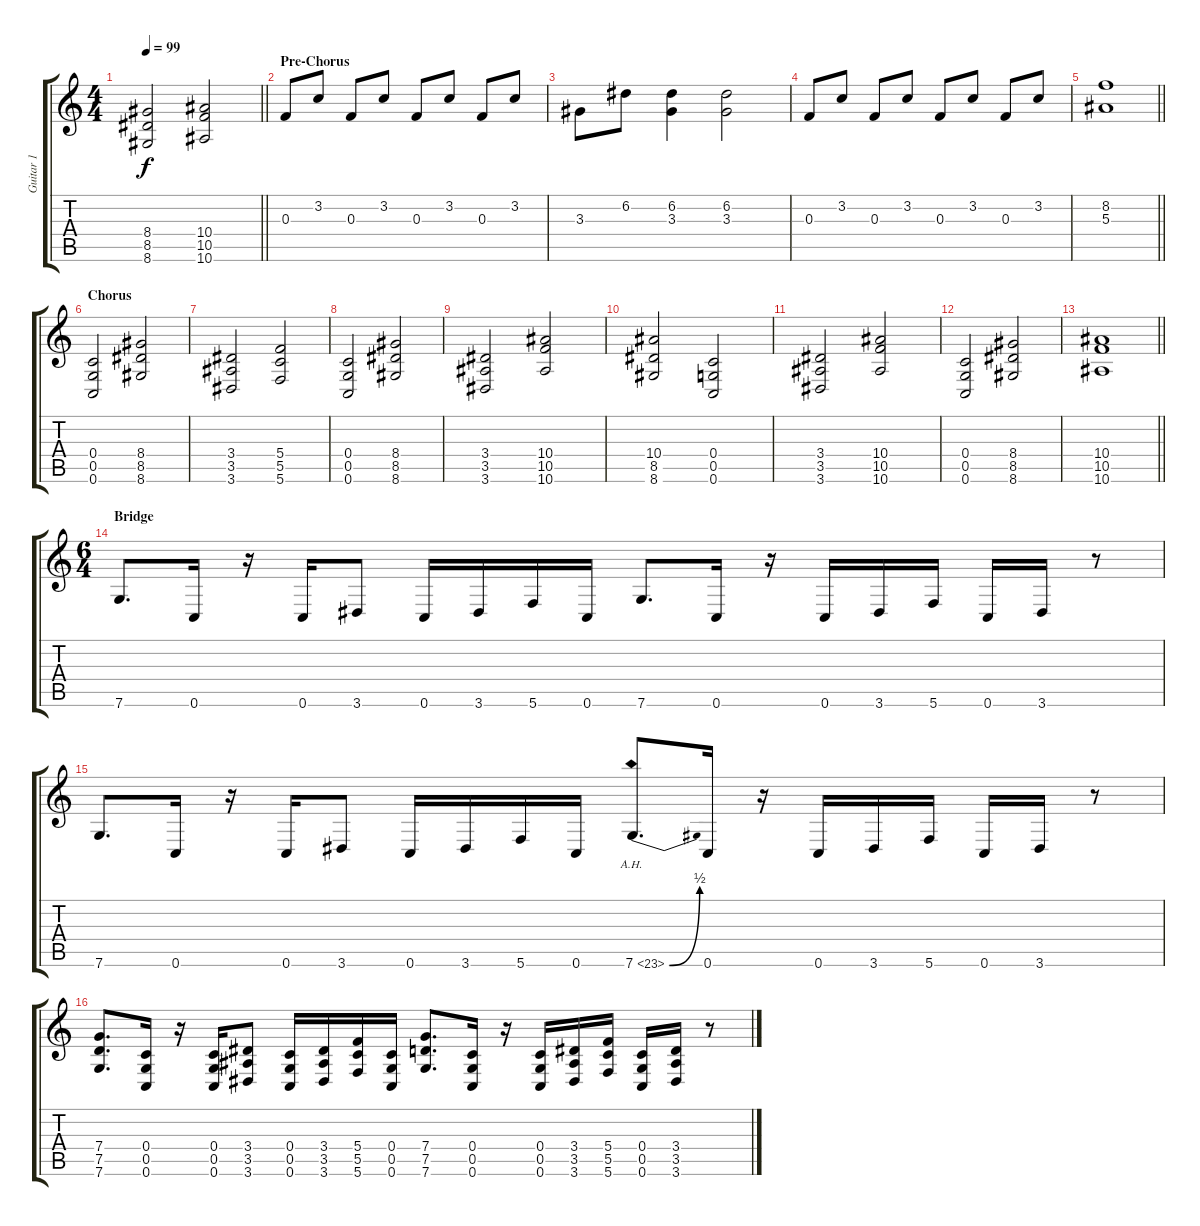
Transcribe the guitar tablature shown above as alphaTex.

\track ("Guitar 1" "Guitar 1") {instrument distortionguitar}
\staff {score tabs}
\tuning (D4 A3 F3 C3 G2 C2) {hide}
\ts (4 4)
\tempo 99
\clef g2
\barLineRight lightlight
\ks c
(8.4 8.5 8.6).2{dy f} (10.4 10.5 10.6).2 |
\section ("" "Pre-Chorus")
0.3.8{instrument electricguitarclean} 3.2.8 0.3.8 3.2.8 0.3.8 3.2.8 0.3.8 3.2.8 |
3.3.8 6.2.8 (6.2 3.3).4 (6.2 3.3).2 |
0.3.8 3.2.8 0.3.8 3.2.8 0.3.8 3.2.8 0.3.8 3.2.8 |
\barLineRight lightlight
(8.2 5.3).1 |
\section ("" "Chorus")
(0.4 0.5 0.6).2{instrument distortionguitar} (8.4 8.5 8.6).2 |
(3.4 3.5 3.6).2 (5.4 5.5 5.6).2 |
(0.4 0.5 0.6).2 (8.4 8.5 8.6).2 |
(3.4 3.5 3.6).2 (10.4 10.5 10.6).2 |
(10.4 8.5 8.6).2 (0.4 0.5 0.6).2 |
(3.4 3.5 3.6).2 (10.4 10.5 10.6).2 |
(0.4 0.5 0.6).2 (8.4 8.5 8.6).2 |
\barLineRight lightlight
(10.4 10.5 10.6).1 |
\ts (6 4)
\section ("" "Bridge")
7.6.8{d} 0.6.16 r.16 0.6.16 3.6.8 0.6.16 3.6.16 5.6.16 0.6.16 7.6.8{d} 0.6.16 r.16 0.6.16 3.6.16 5.6.16 0.6.16 3.6.16 r.8 |
7.6.8{d} 0.6.16 r.16 0.6.16 3.6.8 0.6.16 3.6.16 5.6.16 0.6.16 7.6{be (bend 0 0 60 2) ah 16}.8{d} 0.6.16 r.16 0.6.16 3.6.16 5.6.16 0.6.16 3.6.16 r.8 |
(7.4 7.5 7.6).8{d} (0.4 0.5 0.6).16 r.16 (0.4 0.5 0.6).16 (3.4 3.5 3.6).8 (0.4 0.5 0.6).16 (3.4 3.5 3.6).16 (5.4 5.5 5.6).16 (0.4 0.5 0.6).16 (7.4 7.5 7.6).8{d} (0.4 0.5 0.6).16 r.16 (0.4 0.5 0.6).16 (3.4 3.5 3.6).16 (5.4 5.5 5.6).16 (0.4 0.5 0.6).16 (3.4 3.5 3.6).16 r.8
